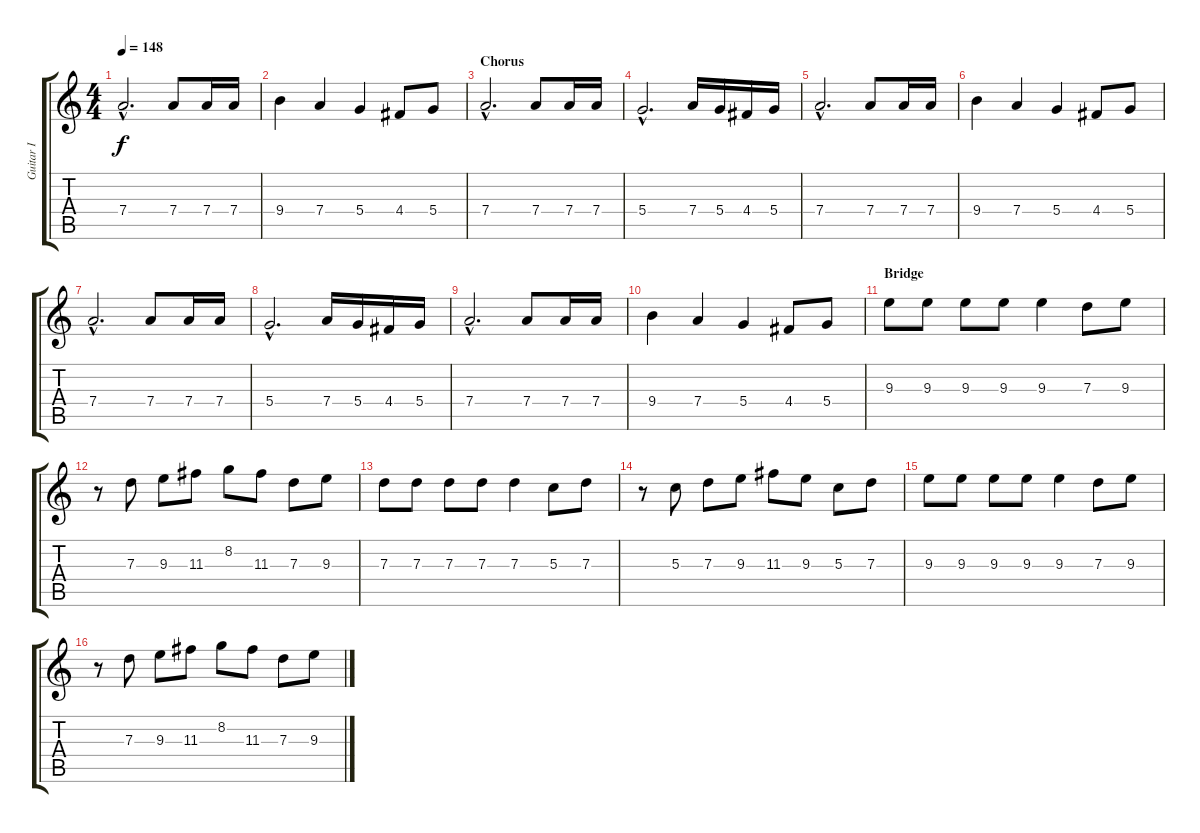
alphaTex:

\track ("Guitar I" "Guitar I") {instrument distortionguitar}
\staff {score tabs}
\tuning (E4 B3 G3 D3 A2 E2) {hide}
\ts (4 4)
\tempo 148
\clef g2
\ks c
7.4{hac}.2{d dy f} 7.4.8 7.4.16 7.4.16 |
9.4.4 7.4.4 5.4.4 4.4.8 5.4.8 |
\section ("" "Chorus")
7.4{hac}.2{d} 7.4.8 7.4.16 7.4.16 |
5.4{hac}.2{d} 7.4.16 5.4.16 4.4.16 5.4.16 |
7.4{hac}.2{d} 7.4.8 7.4.16 7.4.16 |
9.4.4 7.4.4 5.4.4 4.4.8 5.4.8 |
7.4{hac}.2{d} 7.4.8 7.4.16 7.4.16 |
5.4{hac}.2{d} 7.4.16 5.4.16 4.4.16 5.4.16 |
7.4{hac}.2{d} 7.4.8 7.4.16 7.4.16 |
9.4.4 7.4.4 5.4.4 4.4.8 5.4.8 |
\section ("" "Bridge")
9.3.8 9.3.8 9.3.8 9.3.8 9.3.4 7.3.8 9.3.8 |
r.8 7.3.8 9.3.8 11.3.8 8.2.8 11.3.8 7.3.8 9.3.8 |
7.3.8 7.3.8 7.3.8 7.3.8 7.3.4 5.3.8 7.3.8 |
r.8 5.3.8 7.3.8 9.3.8 11.3.8 9.3.8 5.3.8 7.3.8 |
9.3.8 9.3.8 9.3.8 9.3.8 9.3.4 7.3.8 9.3.8 |
r.8 7.3.8 9.3.8 11.3.8 8.2.8 11.3.8 7.3.8 9.3.8
